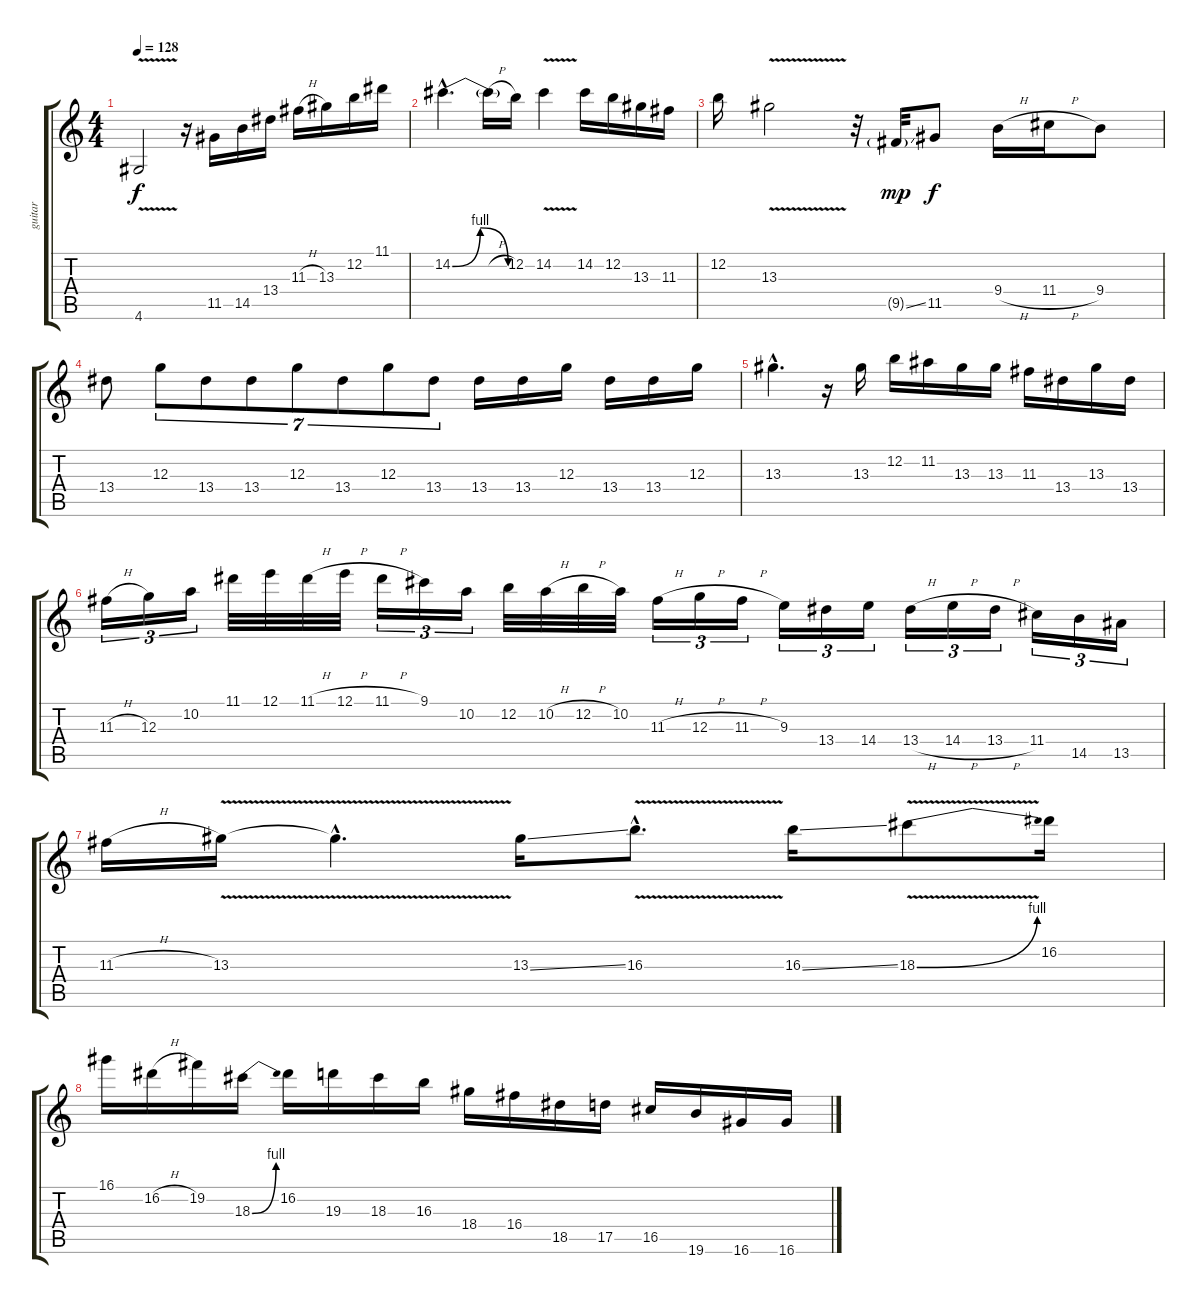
\track ("guitar" "guitar") {instrument overdrivenguitar}
\staff {score tabs}
\tuning (E4 B3 G3 D3 A2 E2) {hide}
\ts (4 4)
\tempo 128
\clef g2
\ks c
4.6{v}.2{dy f} r.16 11.5.16 14.5.16 13.4.16 11.3{h}.16 13.3.16 12.2.16 11.1.16 |
14.2{be (bendrelease 0 0 5 4 55 4 60 0) hac}.4{d} 14.2{h t}.16 12.2.16 14.2{v}.4 14.2.16 12.2.16 13.3.16 11.3.16 |
12.2.16 13.3{v}.2 r.32 9.5{ss g}.32{dy mp} 11.5.8{dy f} 9.4{h}.16 11.4{h}.16 9.4.8 |
13.4.8 12.3.8{tu (7 4)} 13.4.8{tu (7 4)} 13.4.8{tu (7 4)} 12.3.8{tu (7 4)} 13.4.8{tu (7 4)} 12.3.8{tu (7 4)} 13.4.8{tu (7 4)} 13.4.16 13.4.16 12.3.16 13.4.16 13.4.16 12.3.16 |
13.3{hac}.4{d} r.16 13.3.16 12.2.16 11.2.16 13.3.16 13.3.16 11.3.16 13.4.16 13.3.16 13.4.16 |
11.3{h}.16{tu (3 2)} 12.3.16{tu (3 2)} 10.2.16{tu (3 2)} 11.1.32 12.1.32 11.1{h}.32 12.1{h}.32 11.1{h}.16{tu (3 2)} 9.1.16{tu (3 2)} 10.2.16{tu (3 2)} 12.2.32 10.2{h}.32 12.2{h}.32 10.2.32 11.3{h}.16{tu (3 2)} 12.3{h}.16{tu (3 2)} 11.3{h}.16{tu (3 2)} 9.3.16{tu (3 2)} 13.4.16{tu (3 2)} 14.4.16{tu (3 2)} 13.4{h}.16{tu (3 2)} 14.4{h}.16{tu (3 2)} 13.4{h}.16{tu (3 2)} 11.4.16{tu (3 2)} 14.5.16{tu (3 2)} 13.5.16{tu (3 2)} |
11.3{h}.16 13.3{v}.16 13.3{hac t}.4{d} 13.3{ss}.16 16.3{v hac}.8{d} 16.3{ss}.16 18.3{be (bend 0 0 60 4) v}.8 16.2.16 |
16.1.16 16.2{h}.16 19.2.16 18.3{be (bend 0 0 60 4)}.16 16.2.16 19.3.16 18.3.16 16.3.16 18.4.16 16.4.16 18.5.16 17.5.16 16.5.16 19.6.16 16.6.16 16.6.16
